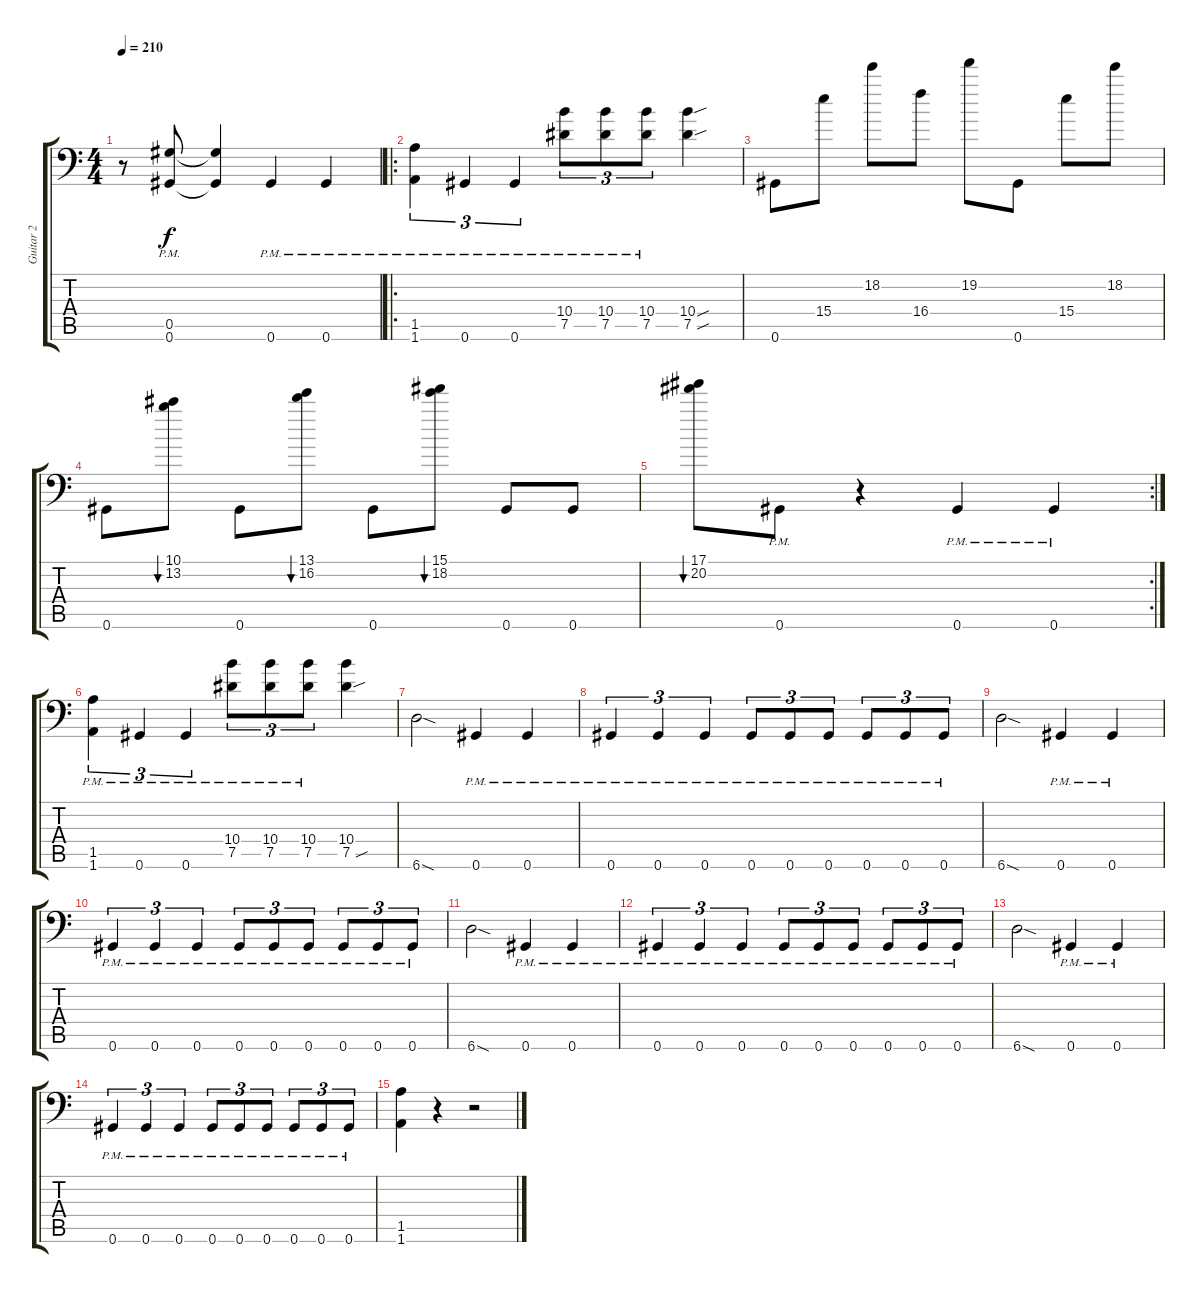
\track ("Guitar 2" "Guitar 2") {instrument distortionguitar}
\staff {score tabs}
\tuning (Eb4 Bb3 Gb3 Db3 Ab2 Ab1) {hide}
\ts (4 4)
\tempo 210
\clef f4
\ks c
r.8{dy f} (0.5 0.6{pm}).8 (0.5{t} 0.6{t}).4 0.6{pm}.4 0.6{pm}.4 |
\ro
(1.5 1.6{pm}).4{tu (3 2)} 0.6{pm}.4{tu (3 2)} 0.6{pm}.4{tu (3 2)} (10.4 7.5{pm}).8{tu (3 2)} (10.4 7.5{pm}).8{tu (3 2)} (10.4 7.5{pm}).8{tu (3 2)} (10.4{sou} 7.5{sou}).4 |
0.6.8 15.4.8 18.2.8 16.4.8 19.2.8 0.6.8 15.4.8 18.2.8 |
0.6.8 (10.1 13.2).8{bu 60} 0.6.8 (13.1 16.2).8{bu 60} 0.6.8 (15.1 18.2).8{bu 60} 0.6.8 0.6.8 |
\rc 2
(17.1 20.2).8{bu 60} 0.6{pm}.8 r.4 0.6{pm}.4 0.6{pm}.4 |
(1.5 1.6{pm}).4{tu (3 2)} 0.6{pm}.4{tu (3 2)} 0.6{pm}.4{tu (3 2)} (10.4 7.5{pm}).8{tu (3 2)} (10.4 7.5{pm}).8{tu (3 2)} (10.4 7.5{pm}).8{tu (3 2)} (10.4 7.5{sou}).4 |
6.6{sod}.2 0.6{pm}.4 0.6{pm}.4 |
0.6{pm}.4{tu (3 2)} 0.6{pm}.4{tu (3 2)} 0.6{pm}.4{tu (3 2)} 0.6{pm}.8{tu (3 2)} 0.6{pm}.8{tu (3 2)} 0.6{pm}.8{tu (3 2)} 0.6{pm}.8{tu (3 2)} 0.6{pm}.8{tu (3 2)} 0.6{pm}.8{tu (3 2)} |
6.6{sod}.2 0.6{pm}.4 0.6{pm}.4 |
0.6{pm}.4{tu (3 2)} 0.6{pm}.4{tu (3 2)} 0.6{pm}.4{tu (3 2)} 0.6{pm}.8{tu (3 2)} 0.6{pm}.8{tu (3 2)} 0.6{pm}.8{tu (3 2)} 0.6{pm}.8{tu (3 2)} 0.6{pm}.8{tu (3 2)} 0.6{pm}.8{tu (3 2)} |
6.6{sod}.2 0.6{pm}.4 0.6{pm}.4 |
0.6{pm}.4{tu (3 2)} 0.6{pm}.4{tu (3 2)} 0.6{pm}.4{tu (3 2)} 0.6{pm}.8{tu (3 2)} 0.6{pm}.8{tu (3 2)} 0.6{pm}.8{tu (3 2)} 0.6{pm}.8{tu (3 2)} 0.6{pm}.8{tu (3 2)} 0.6{pm}.8{tu (3 2)} |
6.6{sod}.2 0.6{pm}.4 0.6{pm}.4 |
0.6{pm}.4{tu (3 2)} 0.6{pm}.4{tu (3 2)} 0.6{pm}.4{tu (3 2)} 0.6{pm}.8{tu (3 2)} 0.6{pm}.8{tu (3 2)} 0.6{pm}.8{tu (3 2)} 0.6{pm}.8{tu (3 2)} 0.6{pm}.8{tu (3 2)} 0.6{pm}.8{tu (3 2)} |
(1.5 1.6).4 r.4 r.2
